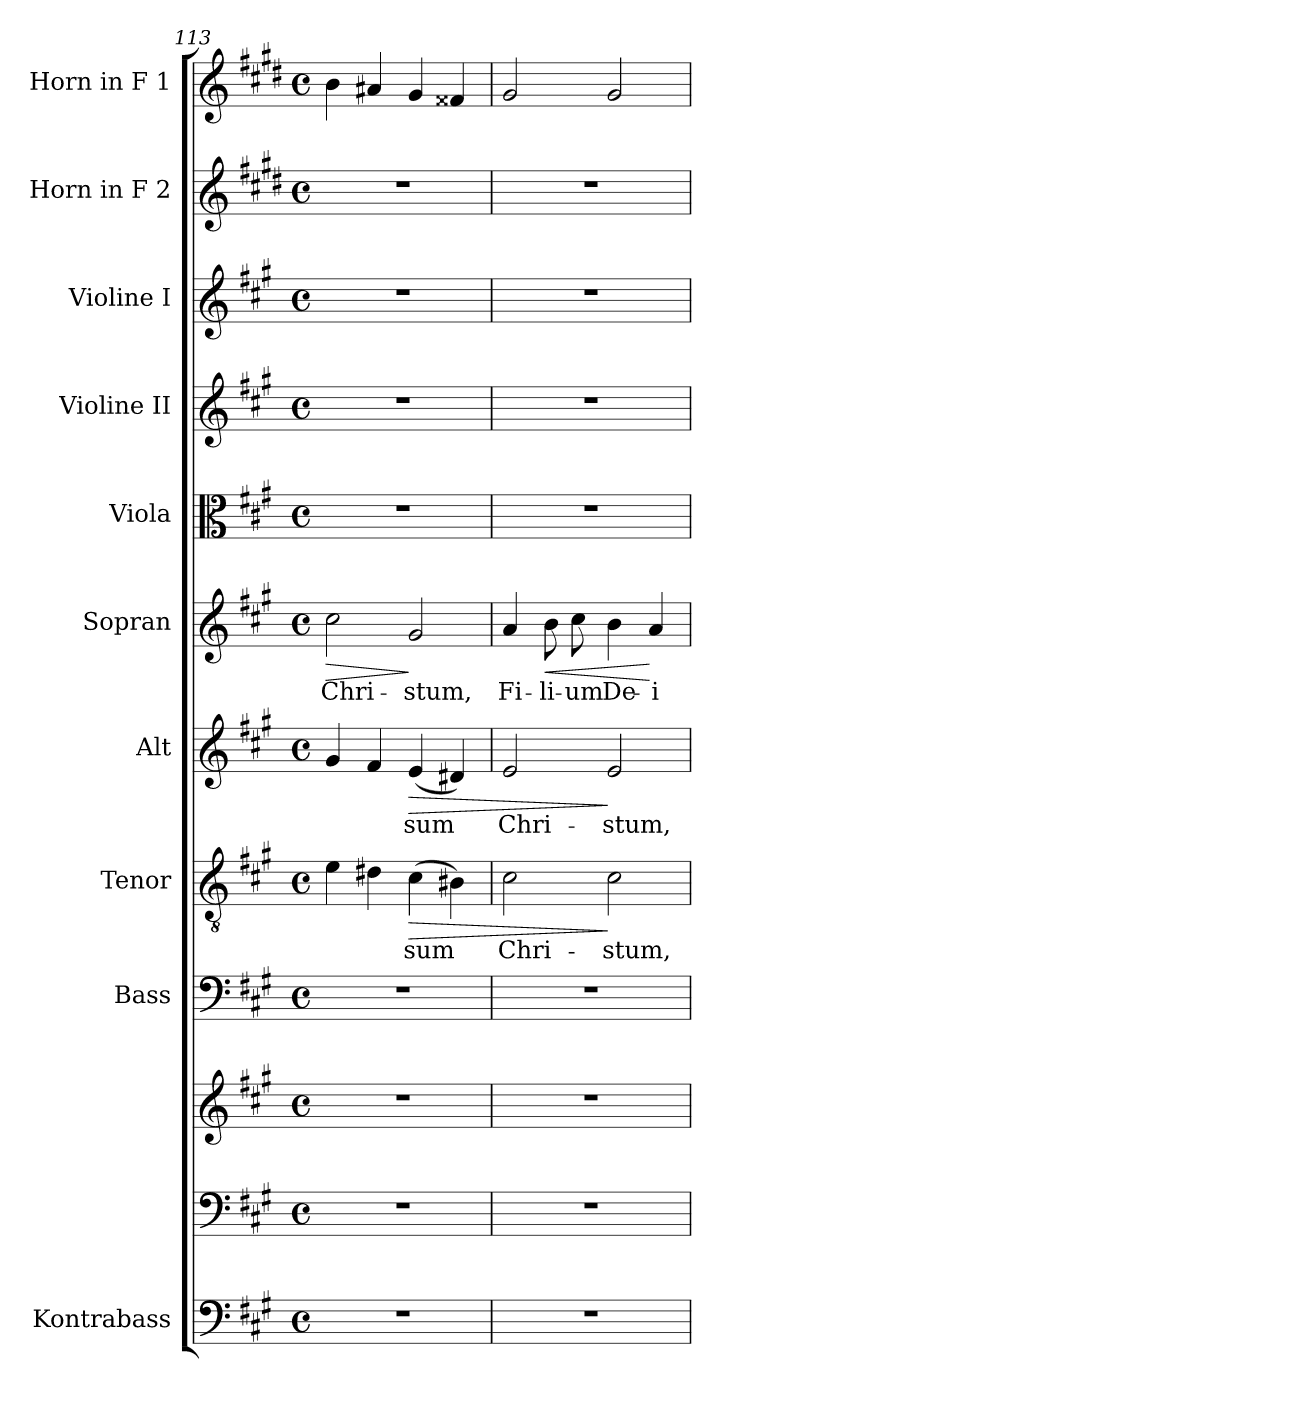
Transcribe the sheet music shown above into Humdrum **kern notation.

**kern	**kern	**kern	**kern	**kern	**text	**dynam	**kern	**text	**dynam	**kern	**text	**dynam	**kern	**kern	**kern	**kern	**kern
*part11	*part10	*part10	*part9	*part8	*part8	*part8	*part7	*part7	*part7	*part6	*part6	*part6	*part5	*part4	*part3	*part2	*part1
*staff12	*staff11	*staff10	*staff9	*staff8	*staff8	*staff8	*staff7	*staff7	*staff7	*staff6	*staff6	*staff6	*staff5	*staff4	*staff3	*staff2	*staff1
*I"Kontrabass	*	*	*I"Bass	*I"Tenor	*	*	*I"Alt	*	*	*I"Sopran	*	*	*I"Viola	*I"Violine II	*I"Violine I	*I"Horn in F 2	*I"Horn in F 1
*I'Kb.	*	*	*I'B.	*I'T.	*	*	*I'A.	*	*	*I'S.	*	*	*I'Vla.	*I'Vl. II	*I'Vl. I	*	*
*clefF4	*clefF4	*clefG2	*clefF4	*clefGv2	*	*	*clefG2	*	*	*clefG2	*	*	*clefC3	*clefG2	*clefG2	*clefG2	*clefG2
*ITrd7c12	*	*	*	*	*	*	*	*	*	*	*	*	*	*	*	*ITrd4c7	*ITrd4c7
*k[f#c#g#]	*k[f#c#g#]	*k[f#c#g#]	*k[f#c#g#]	*k[f#c#g#]	*	*	*k[f#c#g#]	*	*	*k[f#c#g#]	*	*	*k[f#c#g#]	*k[f#c#g#]	*k[f#c#g#]	*k[f#c#g#]	*k[f#c#g#]
*A:	*A:	*A:	*A:	*A:	*	*	*A:	*	*	*A:	*	*	*A:	*A:	*A:	*A:	*A:
*M4/4	*M4/4	*M4/4	*M4/4	*M4/4	*	*	*M4/4	*	*	*M4/4	*	*	*M4/4	*M4/4	*M4/4	*M4/4	*M4/4
*met(c)	*met(c)	*met(c)	*met(c)	*met(c)	*	*	*met(c)	*	*	*met(c)	*	*	*met(c)	*met(c)	*met(c)	*met(c)	*met(c)
=113	=113	=113	=113	=113	=113	=113	=113	=113	=113	=113	=113	=113	=113	=113	=113	=113	=113
!	!	!	!	!	!	!	!	!	!	!	!LO:LY:b	!LO:HP:b	!	!	!	!	!
1r	1r	1r	1r	4e\	.	.	4g#/	.	.	2cc#\	Chri-	>	1r	1r	1r	1r	4e\
.	.	.	.	4d#X\	.	.	4f#/	.	.	.	.	.	.	.	.	.	4d#X/
!	!	!	!	!	!LO:LY:b	!LO:HP:b	!	!LO:LY:b	!LO:HP:b	!	!LO:LY:b	!	!	!	!	!	!
.	.	.	.	(>4c#\	-sum	>	(<4e/	-sum	>	2g#/	-stum,	]	.	.	.	.	4c#/
.	.	.	.	4B#X\)	.	.	4d#X/)	.	.	.	.	.	.	.	.	.	4B#X/
=114	=114	=114	=114	=114	=114	=114	=114	=114	=114	=114	=114	=114	=114	=114	=114	=114	=114
!	!	!	!	!	!LO:LY:b	!	!	!LO:LY:b	!	!	!LO:LY:b	!	!	!	!	!	!
1r	1r	1r	1r	2c#\	Chri-	.	2e/	Chri-	.	4a/	Fi-	.	1r	1r	1r	1r	2c#/
!	!	!	!	!	!	!	!	!	!	!	!LO:LY:b	!LO:HP:b	!	!	!	!	!
.	.	.	.	.	.	.	.	.	.	8b\	-li-	<	.	.	.	.	.
!	!	!	!	!	!	!	!	!	!	!	!LO:LY:b	!	!	!	!	!	!
.	.	.	.	.	.	.	.	.	.	8cc#\	-um	.	.	.	.	.	.
!	!	!	!	!	!LO:LY:b	!	!	!LO:LY:b	!	!	!LO:LY:b	!	!	!	!	!	!
.	.	.	.	2c#\	-stum,	]	2e/	-stum,	]	4b\	De-	.	.	.	.	.	2c#/
!	!	!	!	!	!	!	!	!	!	!	!LO:LY:b	!	!	!	!	!	!
.	.	.	.	.	.	.	.	.	.	4a/	-i	[	.	.	.	.	.
=	=	=	=	=	=	=	=	=	=	=	=	=	=	=	=	=	=
*-	*-	*-	*-	*-	*-	*-	*-	*-	*-	*-	*-	*-	*-	*-	*-	*-	*-
